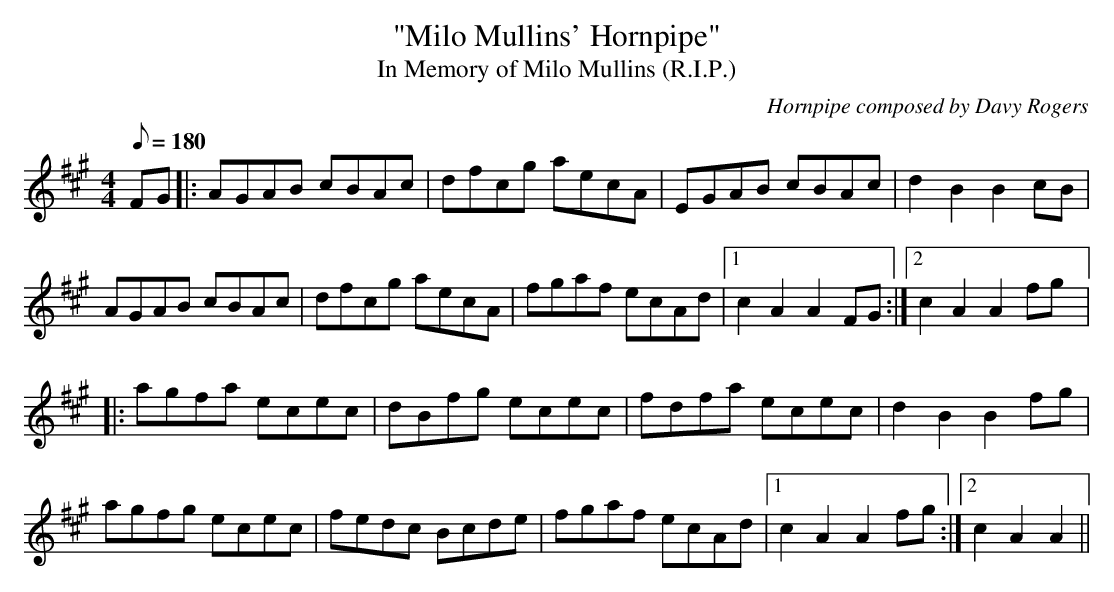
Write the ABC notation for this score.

X:1
T:"Milo Mullins' Hornpipe"
T:In Memory of Milo Mullins (R.I.P.)
C:Hornpipe composed by Davy Rogers
L:1/8
Q:180
M:4/4
K:A
FG |: AGAB cBAc | dfcg aecA | EGAB cBAc | d2 B2 B2 cB |
AGAB cBAc | dfcg aecA | fgaf ecAd |1 c2 A2 A2 FG :|2 c2 A2 A2 fg |:
agfa ecec | dBfg ecec | fdfa ecec | d2 B2 B2 fg |
agfg ecec | fedc Bcde | fgaf ecAd |1 c2 A2 A2 fg :|2 c2 A2 A2 ||
